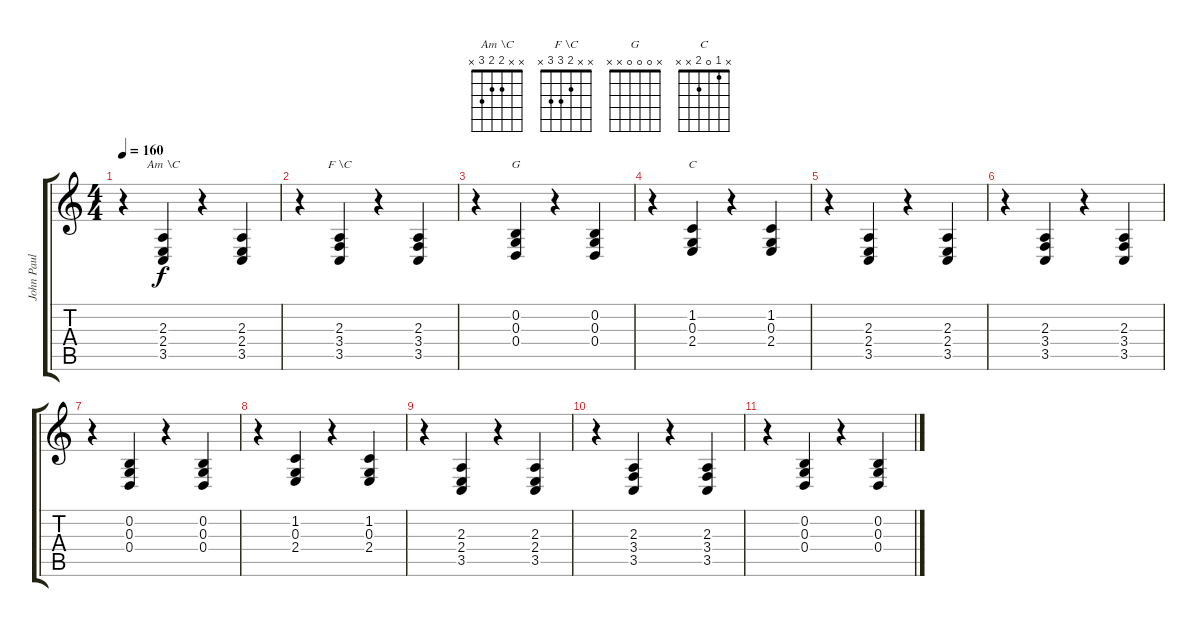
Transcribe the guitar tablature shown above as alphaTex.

\track ("John Paul Jones - Piano" "John Paul ") {instrument electricpiano1}
\staff {score tabs}
\tuning (E4 B3 G3 D3 A2 E2) {hide}
\chord ("Am \\C" x x 2 2 3 x)
\chord ("F \\C" x x 2 3 3 x)
\chord ("G" x 0 0 0 x x)
\chord ("C" x 1 0 2 x x)
\ts (4 4)
\tempo 160
\clef g2
\ks c
r.4{dy f} (2.3 2.4 3.5).4{ch "Am \\C"} r.4 (2.3 2.4 3.5).4 |
r.4 (2.3 3.4 3.5).4{ch "F \\C"} r.4 (2.3 3.4 3.5).4 |
r.4 (0.2 0.3 0.4).4{ch "G"} r.4 (0.2 0.3 0.4).4 |
r.4 (1.2 0.3 2.4).4{ch "C"} r.4 (1.2 0.3 2.4).4 |
r.4 (2.3 2.4 3.5).4 r.4 (2.3 2.4 3.5).4 |
r.4 (2.3 3.4 3.5).4 r.4 (2.3 3.4 3.5).4 |
r.4 (0.2 0.3 0.4).4 r.4 (0.2 0.3 0.4).4 |
r.4 (1.2 0.3 2.4).4 r.4 (1.2 0.3 2.4).4 |
r.4 (2.3 2.4 3.5).4 r.4 (2.3 2.4 3.5).4 |
r.4 (2.3 3.4 3.5).4 r.4 (2.3 3.4 3.5).4 |
r.4 (0.2 0.3 0.4).4 r.4 (0.2 0.3 0.4).4
